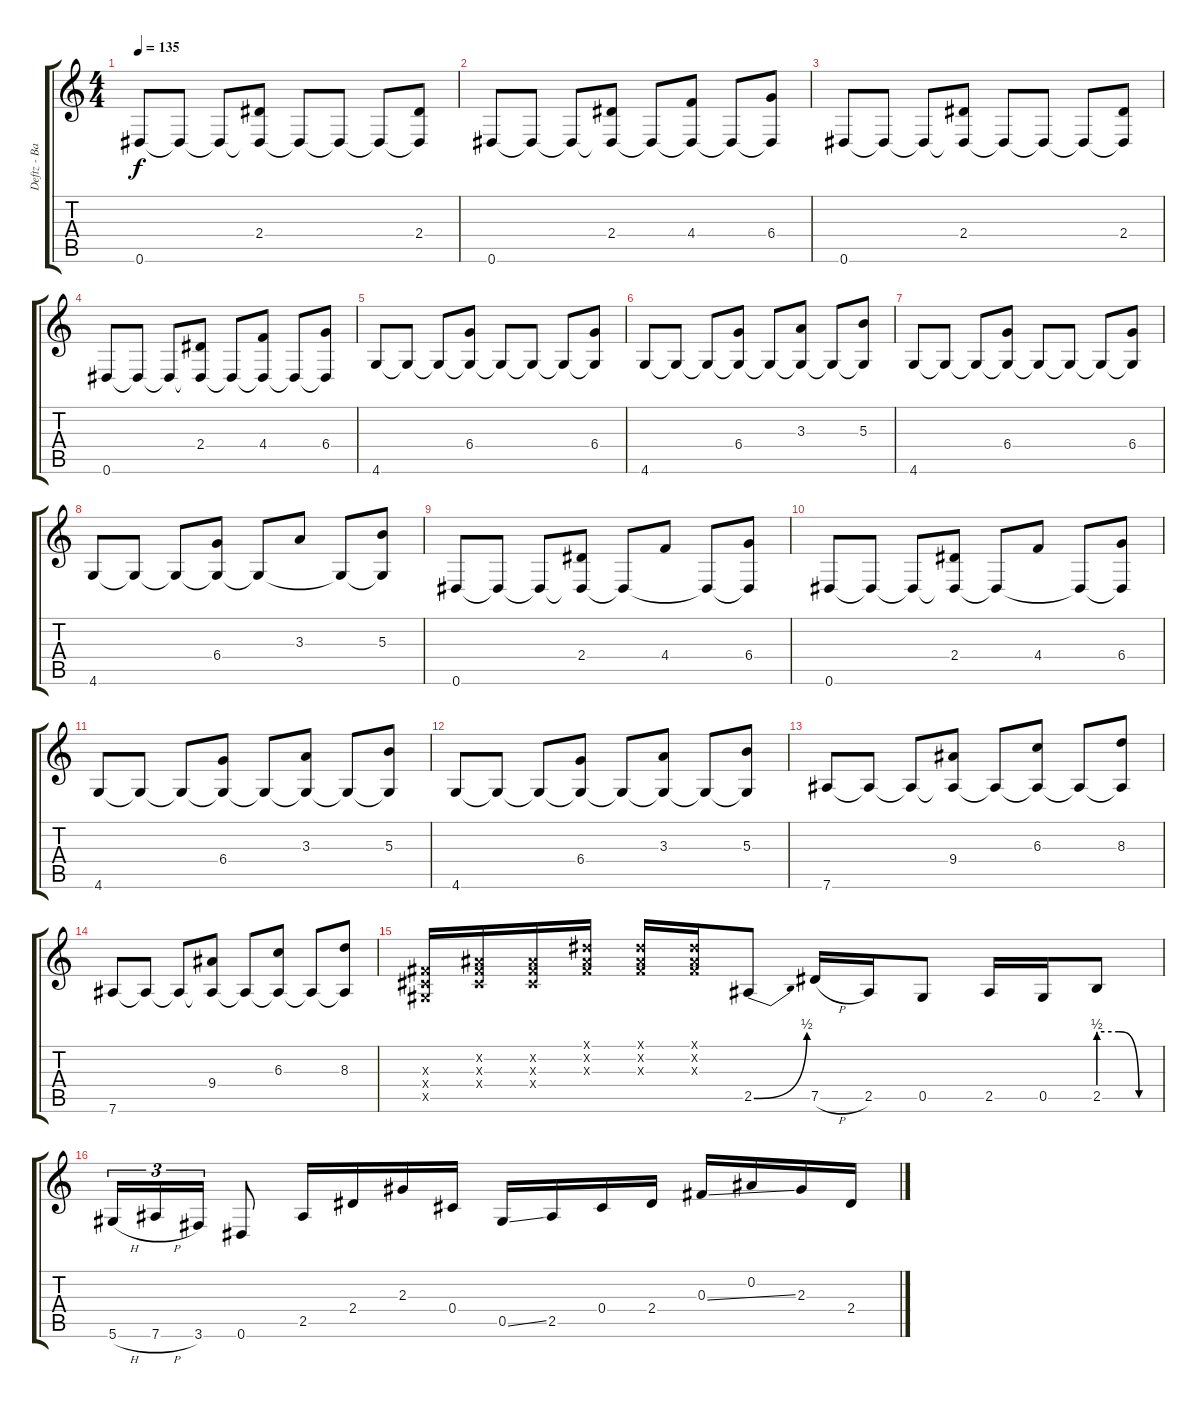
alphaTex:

\track ("Deftz - Base" "Deftz - Ba") {instrument distortionguitar}
\staff {score tabs}
\tuning (Eb4 Bb3 Gb3 Db3 Ab2 Eb2) {hide}
\ts (4 4)
\tempo 135
\clef g2
\ks c
0.6.8{dy f} 0.6{t}.8 0.6{t}.8 (2.4 0.6{t}).8 0.6{t}.8 0.6{t}.8 0.6{t}.8 (2.4 0.6{t}).8 |
0.6.8 0.6{t}.8 0.6{t}.8 (2.4 0.6{t}).8 0.6{t}.8 (4.4 0.6{t}).8 0.6{t}.8 (6.4 0.6{t}).8 |
0.6.8 0.6{t}.8 0.6{t}.8 (2.4 0.6{t}).8 0.6{t}.8 0.6{t}.8 0.6{t}.8 (2.4 0.6{t}).8 |
0.6.8 0.6{t}.8 0.6{t}.8 (2.4 0.6{t}).8 0.6{t}.8 (4.4 0.6{t}).8 0.6{t}.8 (6.4 0.6{t}).8 |
4.6.8 4.6{t}.8 4.6{t}.8 (6.4 4.6{t}).8 4.6{t}.8 4.6{t}.8 4.6{t}.8 (6.4 4.6{t}).8 |
4.6.8 4.6{t}.8 4.6{t}.8 (6.4 4.6{t}).8 4.6{t}.8 (3.3 4.6{t}).8 4.6{t}.8 (5.3 4.6{t}).8 |
4.6.8 4.6{t}.8 4.6{t}.8 (6.4 4.6{t}).8 4.6{t}.8 4.6{t}.8 4.6{t}.8 (6.4 4.6{t}).8 |
4.6.8 4.6{t}.8 4.6{t}.8 (6.4 4.6{t}).8 4.6{t}.8 3.3.8 4.6{t}.8 (5.3 4.6{t}).8 |
0.6.8 0.6{t}.8 0.6{t}.8 (2.4 0.6{t}).8 0.6{t}.8 4.4.8 0.6{t}.8 (6.4 0.6{t}).8 |
0.6.8 0.6{t}.8 0.6{t}.8 (2.4 0.6{t}).8 0.6{t}.8 4.4.8 0.6{t}.8 (6.4 0.6{t}).8 |
4.6.8 4.6{t}.8 4.6{t}.8 (6.4 4.6{t}).8 4.6{t}.8 (3.3 4.6{t}).8 4.6{t}.8 (5.3 4.6{t}).8 |
4.6.8 4.6{t}.8 4.6{t}.8 (6.4 4.6{t}).8 4.6{t}.8 (3.3 4.6{t}).8 4.6{t}.8 (5.3 4.6{t}).8 |
7.6.8 7.6{t}.8 7.6{t}.8 (9.4 7.6{t}).8 7.6{t}.8 (6.3 7.6{t}).8 7.6{t}.8 (8.3 7.6{t}).8 |
7.6.8 7.6{t}.8 7.6{t}.8 (9.4 7.6{t}).8 7.6{t}.8 (6.3 7.6{t}).8 7.6{t}.8 (8.3 7.6{t}).8 |
(0.3{x} 0.4{x} 0.5{x}).16{volume 14 balance 12} (0.2{x} 0.3{x} 0.4{x}).16 (0.2{x} 0.3{x} 0.4{x}).16 (0.1{x} 0.2{x} 0.3{x}).16 (0.1{x} 0.2{x} 0.3{x}).16 (0.1{x} 0.2{x} 0.3{x}).16 2.5{be (bend 0 0 60 2)}.8 7.5{h}.16 2.5.16 0.5.8 2.5.16 0.5.16 2.5{be (custom 0 2 20 2 40 0 60 0)}.8 |
5.6{h}.16{tu (3 2)} 7.6{h}.16{tu (3 2)} 3.6.16{tu (3 2)} 0.6.8 2.5.16 2.4.16 2.3.16 0.4.16 0.5{ss}.16 2.5.16 0.4.16 2.4.16 0.3{ss}.16 0.2.16 2.3.16 2.4.16
